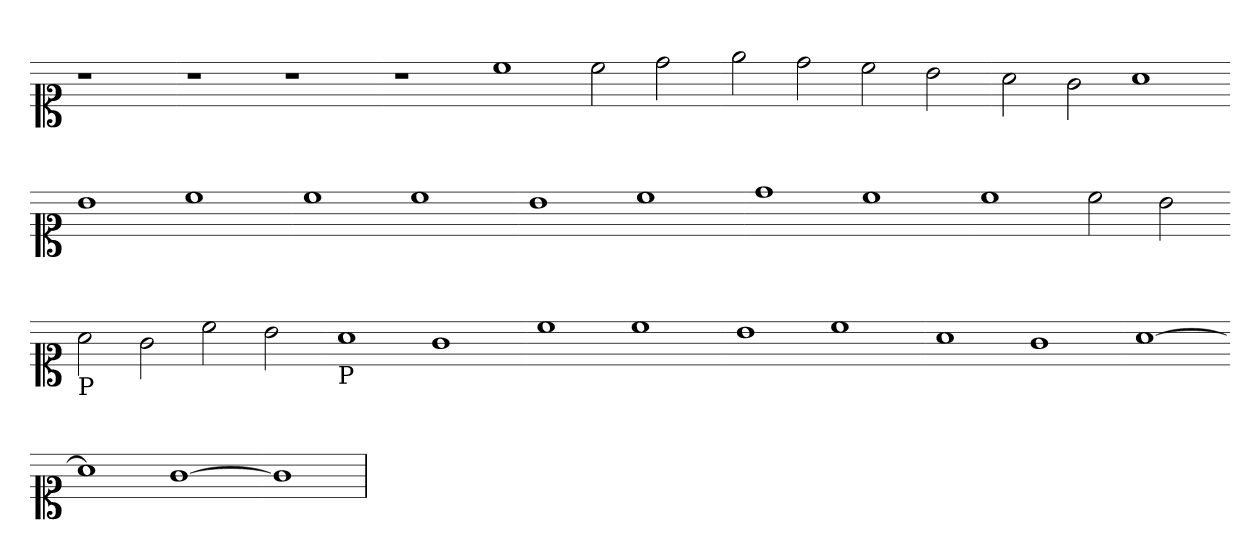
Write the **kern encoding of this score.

**kern
*part1
*staff1
*clefC1
*k[]
=
1r
=-
1r
1r
=-
1r
1cc
2cc
2dd
=-
2ee
2dd
2cc
2b
=-
2a
2g
1a
=-
1b
1cc
=-
1cc
1cc
=-
1b
1cc
=-
1dd
1cc
=-
1cc
2cc
2b
=-
!LO:TX:b:t=P
2a
2g
2cc
2b
=-
!LO:TX:b:t=P
1a
1g
=-
1cc
1cc
=-
1b
1cc
=-
1a
1g
=-
[1a
=-
1a]
[1g
=1-
1g]
=
*-
